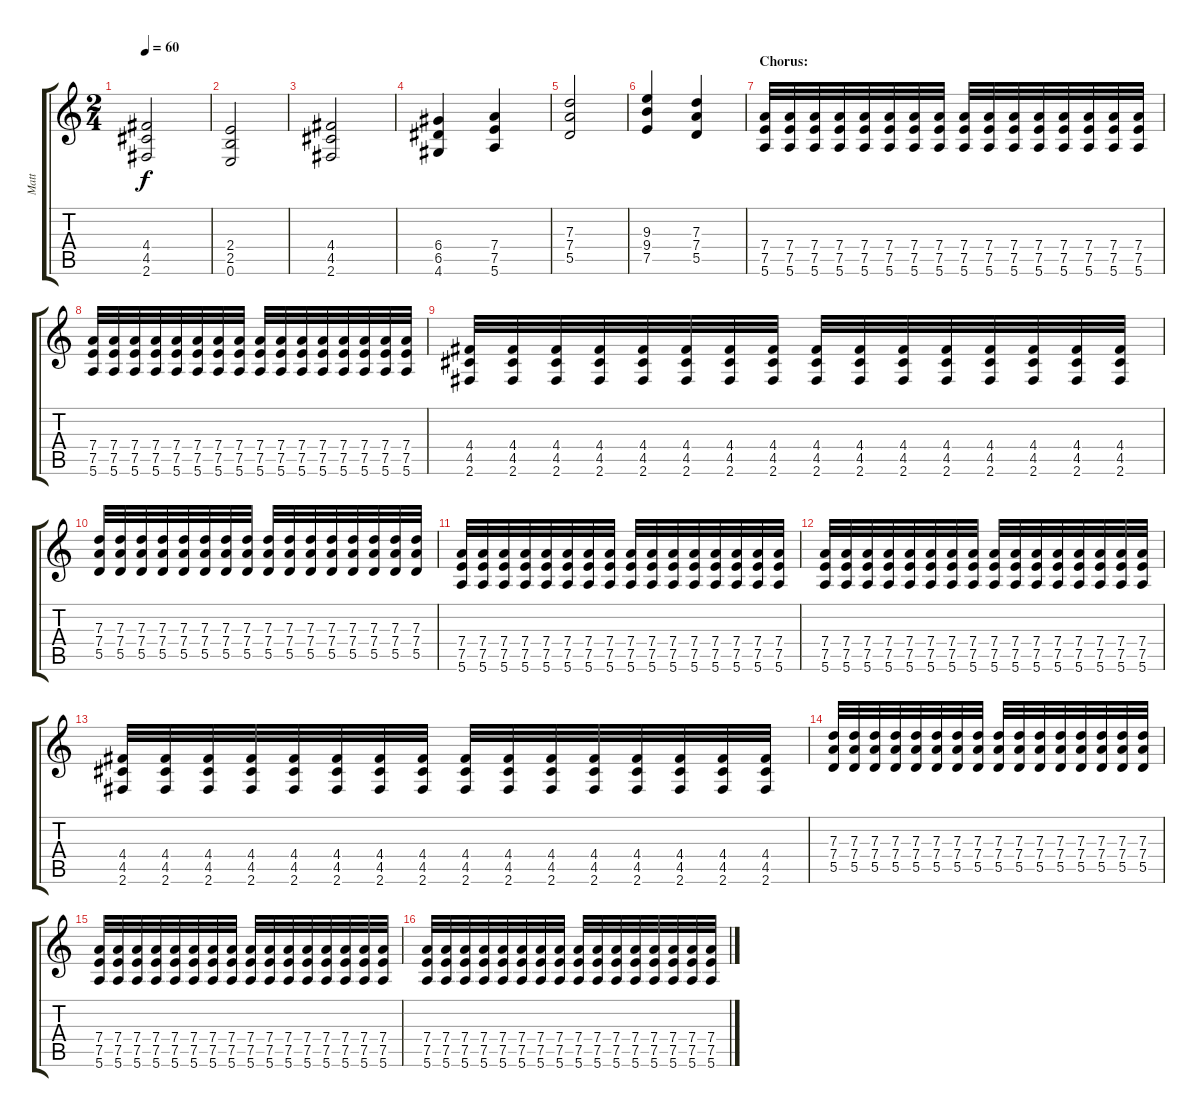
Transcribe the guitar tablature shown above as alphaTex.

\track ("Matt" "Matt") {instrument distortionguitar}
\staff {score tabs}
\tuning (E4 B3 G3 D3 A2 E2) {hide}
\ts (2 4)
\tempo 60
\clef g2
\ks c
(4.4 4.5 2.6).2{dy f} |
(2.4 2.5 0.6).2 |
(4.4 4.5 2.6).2 |
(6.4 6.5 4.6).4 (7.4 7.5 5.6).4 |
(7.3 7.4 5.5).2 |
(9.3 9.4 7.5).4 (7.3 7.4 5.5).4 |
\section ("" "Chorus:")
(7.4 7.5 5.6).32 (7.4 7.5 5.6).32 (7.4 7.5 5.6).32 (7.4 7.5 5.6).32 (7.4 7.5 5.6).32 (7.4 7.5 5.6).32 (7.4 7.5 5.6).32 (7.4 7.5 5.6).32 (7.4 7.5 5.6).32 (7.4 7.5 5.6).32 (7.4 7.5 5.6).32 (7.4 7.5 5.6).32 (7.4 7.5 5.6).32 (7.4 7.5 5.6).32 (7.4 7.5 5.6).32 (7.4 7.5 5.6).32 |
(7.4 7.5 5.6).32 (7.4 7.5 5.6).32 (7.4 7.5 5.6).32 (7.4 7.5 5.6).32 (7.4 7.5 5.6).32 (7.4 7.5 5.6).32 (7.4 7.5 5.6).32 (7.4 7.5 5.6).32 (7.4 7.5 5.6).32 (7.4 7.5 5.6).32 (7.4 7.5 5.6).32 (7.4 7.5 5.6).32 (7.4 7.5 5.6).32 (7.4 7.5 5.6).32 (7.4 7.5 5.6).32 (7.4 7.5 5.6).32 |
(4.4 4.5 2.6).32 (4.4 4.5 2.6).32 (4.4 4.5 2.6).32 (4.4 4.5 2.6).32 (4.4 4.5 2.6).32 (4.4 4.5 2.6).32 (4.4 4.5 2.6).32 (4.4 4.5 2.6).32 (4.4 4.5 2.6).32 (4.4 4.5 2.6).32 (4.4 4.5 2.6).32 (4.4 4.5 2.6).32 (4.4 4.5 2.6).32 (4.4 4.5 2.6).32 (4.4 4.5 2.6).32 (4.4 4.5 2.6).32 |
(7.3 7.4 5.5).32 (7.3 7.4 5.5).32 (7.3 7.4 5.5).32 (7.3 7.4 5.5).32 (7.3 7.4 5.5).32 (7.3 7.4 5.5).32 (7.3 7.4 5.5).32 (7.3 7.4 5.5).32 (7.3 7.4 5.5).32 (7.3 7.4 5.5).32 (7.3 7.4 5.5).32 (7.3 7.4 5.5).32 (7.3 7.4 5.5).32 (7.3 7.4 5.5).32 (7.3 7.4 5.5).32 (7.3 7.4 5.5).32 |
(7.4 7.5 5.6).32 (7.4 7.5 5.6).32 (7.4 7.5 5.6).32 (7.4 7.5 5.6).32 (7.4 7.5 5.6).32 (7.4 7.5 5.6).32 (7.4 7.5 5.6).32 (7.4 7.5 5.6).32 (7.4 7.5 5.6).32 (7.4 7.5 5.6).32 (7.4 7.5 5.6).32 (7.4 7.5 5.6).32 (7.4 7.5 5.6).32 (7.4 7.5 5.6).32 (7.4 7.5 5.6).32 (7.4 7.5 5.6).32 |
(7.4 7.5 5.6).32 (7.4 7.5 5.6).32 (7.4 7.5 5.6).32 (7.4 7.5 5.6).32 (7.4 7.5 5.6).32 (7.4 7.5 5.6).32 (7.4 7.5 5.6).32 (7.4 7.5 5.6).32 (7.4 7.5 5.6).32 (7.4 7.5 5.6).32 (7.4 7.5 5.6).32 (7.4 7.5 5.6).32 (7.4 7.5 5.6).32 (7.4 7.5 5.6).32 (7.4 7.5 5.6).32 (7.4 7.5 5.6).32 |
(4.4 4.5 2.6).32 (4.4 4.5 2.6).32 (4.4 4.5 2.6).32 (4.4 4.5 2.6).32 (4.4 4.5 2.6).32 (4.4 4.5 2.6).32 (4.4 4.5 2.6).32 (4.4 4.5 2.6).32 (4.4 4.5 2.6).32 (4.4 4.5 2.6).32 (4.4 4.5 2.6).32 (4.4 4.5 2.6).32 (4.4 4.5 2.6).32 (4.4 4.5 2.6).32 (4.4 4.5 2.6).32 (4.4 4.5 2.6).32 |
(7.3 7.4 5.5).32 (7.3 7.4 5.5).32 (7.3 7.4 5.5).32 (7.3 7.4 5.5).32 (7.3 7.4 5.5).32 (7.3 7.4 5.5).32 (7.3 7.4 5.5).32 (7.3 7.4 5.5).32 (7.3 7.4 5.5).32 (7.3 7.4 5.5).32 (7.3 7.4 5.5).32 (7.3 7.4 5.5).32 (7.3 7.4 5.5).32 (7.3 7.4 5.5).32 (7.3 7.4 5.5).32 (7.3 7.4 5.5).32 |
(7.4 7.5 5.6).32 (7.4 7.5 5.6).32 (7.4 7.5 5.6).32 (7.4 7.5 5.6).32 (7.4 7.5 5.6).32 (7.4 7.5 5.6).32 (7.4 7.5 5.6).32 (7.4 7.5 5.6).32 (7.4 7.5 5.6).32 (7.4 7.5 5.6).32 (7.4 7.5 5.6).32 (7.4 7.5 5.6).32 (7.4 7.5 5.6).32 (7.4 7.5 5.6).32 (7.4 7.5 5.6).32 (7.4 7.5 5.6).32 |
(7.4 7.5 5.6).32 (7.4 7.5 5.6).32 (7.4 7.5 5.6).32 (7.4 7.5 5.6).32 (7.4 7.5 5.6).32 (7.4 7.5 5.6).32 (7.4 7.5 5.6).32 (7.4 7.5 5.6).32 (7.4 7.5 5.6).32 (7.4 7.5 5.6).32 (7.4 7.5 5.6).32 (7.4 7.5 5.6).32 (7.4 7.5 5.6).32 (7.4 7.5 5.6).32 (7.4 7.5 5.6).32 (7.4 7.5 5.6).32
